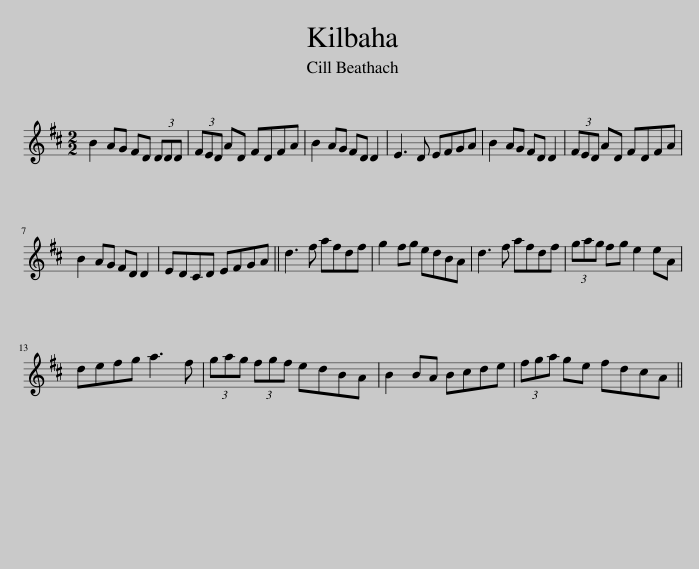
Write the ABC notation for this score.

X:1
L:1/8
M:2/2
I:linebreak $
K:D
V:1 treble
V:1
 B2 AG FD (3DDD | (3FED AD FDFA | B2 AG FD D2 | E3 D EFGA | B2 AG FD D2 | %5
 (3FED AD FDFA |$ B2 AG FD D2 | EDCD EFGA || d3 f afdf | g2 fg edBA | %10
 d3 f afdf | (3gag fg e2 eA |$ defg a3 f | (3gag (3fgf edBA | B2 BA Bcde | %15
 (3fga ge fdcA || %16
